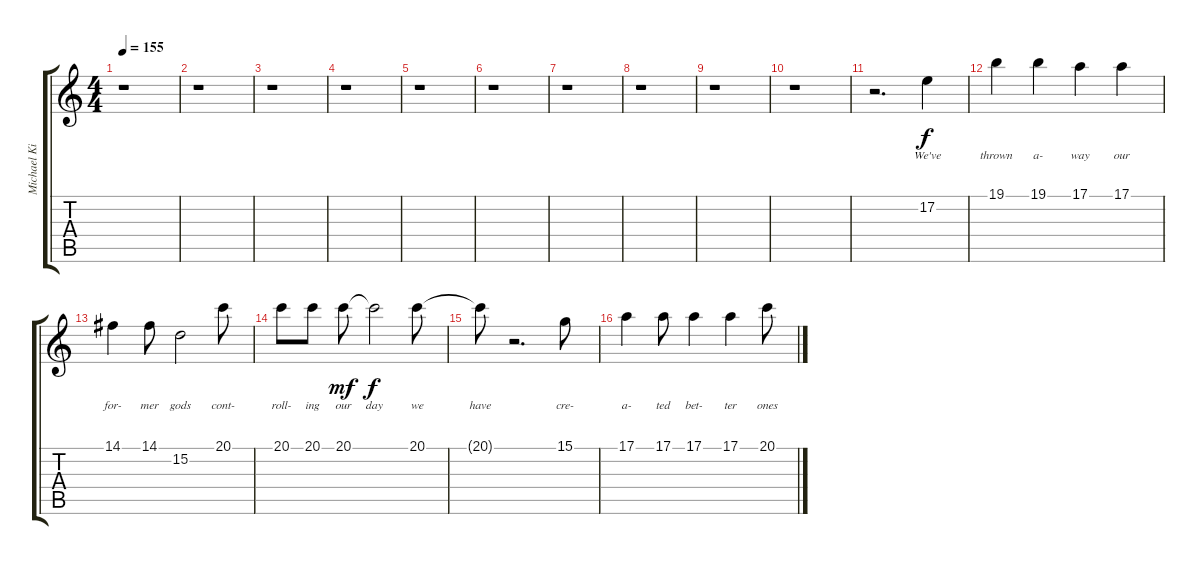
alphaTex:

\track ("Michael Kiske" "Michael Ki") {instrument lead6voice}
\staff {score tabs}
\tuning (E4 B3 G3 D3 A2 E2) {hide}
\ts (4 4)
\tempo 155
\clef g2
\ks c
r.1{dy f instrument lead6voice} |
r.1 |
r.1 |
r.1 |
r.1 |
r.1 |
r.1 |
r.1 |
r.1 |
r.1 |
r.2{d} 17.2.4{lyrics (0 "We've") lyrics (1 "") lyrics (2 "") lyrics (3 "") lyrics (4 "") volume 15} |
19.1.4{lyrics (0 "thrown") lyrics (1 "") lyrics (2 "") lyrics (3 "") lyrics (4 "")} 19.1.4{lyrics (0 "a-") lyrics (1 "") lyrics (2 "") lyrics (3 "") lyrics (4 "")} 17.1.4{lyrics (0 "way") lyrics (1 "") lyrics (2 "") lyrics (3 "") lyrics (4 "")} 17.1.4{lyrics (0 "our") lyrics (1 "") lyrics (2 "") lyrics (3 "") lyrics (4 "")} |
14.1.4{lyrics (0 "for-") lyrics (1 "") lyrics (2 "") lyrics (3 "") lyrics (4 "")} 14.1.8{lyrics (0 "mer") lyrics (1 "") lyrics (2 "") lyrics (3 "") lyrics (4 "")} 15.2.2{lyrics (0 "gods") lyrics (1 "") lyrics (2 "") lyrics (3 "") lyrics (4 "")} 20.1.8{lyrics (0 "cont-") lyrics (1 "") lyrics (2 "") lyrics (3 "") lyrics (4 "")} |
20.1.8{lyrics (0 "roll-") lyrics (1 "") lyrics (2 "") lyrics (3 "") lyrics (4 "")} 20.1.8{lyrics (0 "ing") lyrics (1 "") lyrics (2 "") lyrics (3 "") lyrics (4 "")} 20.1.8{lyrics (0 "our") lyrics (1 "") lyrics (2 "") lyrics (3 "") lyrics (4 "") dy mf} 20.1{t}.2{lyrics (0 "day") lyrics (1 "") lyrics (2 "") lyrics (3 "") lyrics (4 "") dy f} 20.1.8{lyrics (0 "we") lyrics (1 "") lyrics (2 "") lyrics (3 "") lyrics (4 "")} |
20.1{t}.8{lyrics (0 "have") lyrics (1 "") lyrics (2 "") lyrics (3 "") lyrics (4 "")} r.2{d} 15.1.8{lyrics (0 "cre-") lyrics (1 "") lyrics (2 "") lyrics (3 "") lyrics (4 "")} |
17.1.4{lyrics (0 "a-") lyrics (1 "") lyrics (2 "") lyrics (3 "") lyrics (4 "")} 17.1.8{lyrics (0 "ted") lyrics (1 "") lyrics (2 "") lyrics (3 "") lyrics (4 "")} 17.1.4{lyrics (0 "bet-") lyrics (1 "") lyrics (2 "") lyrics (3 "") lyrics (4 "")} 17.1.4{lyrics (0 "ter") lyrics (1 "") lyrics (2 "") lyrics (3 "") lyrics (4 "")} 20.1.8{lyrics (0 "ones") lyrics (1 "") lyrics (2 "") lyrics (3 "") lyrics (4 "")}
